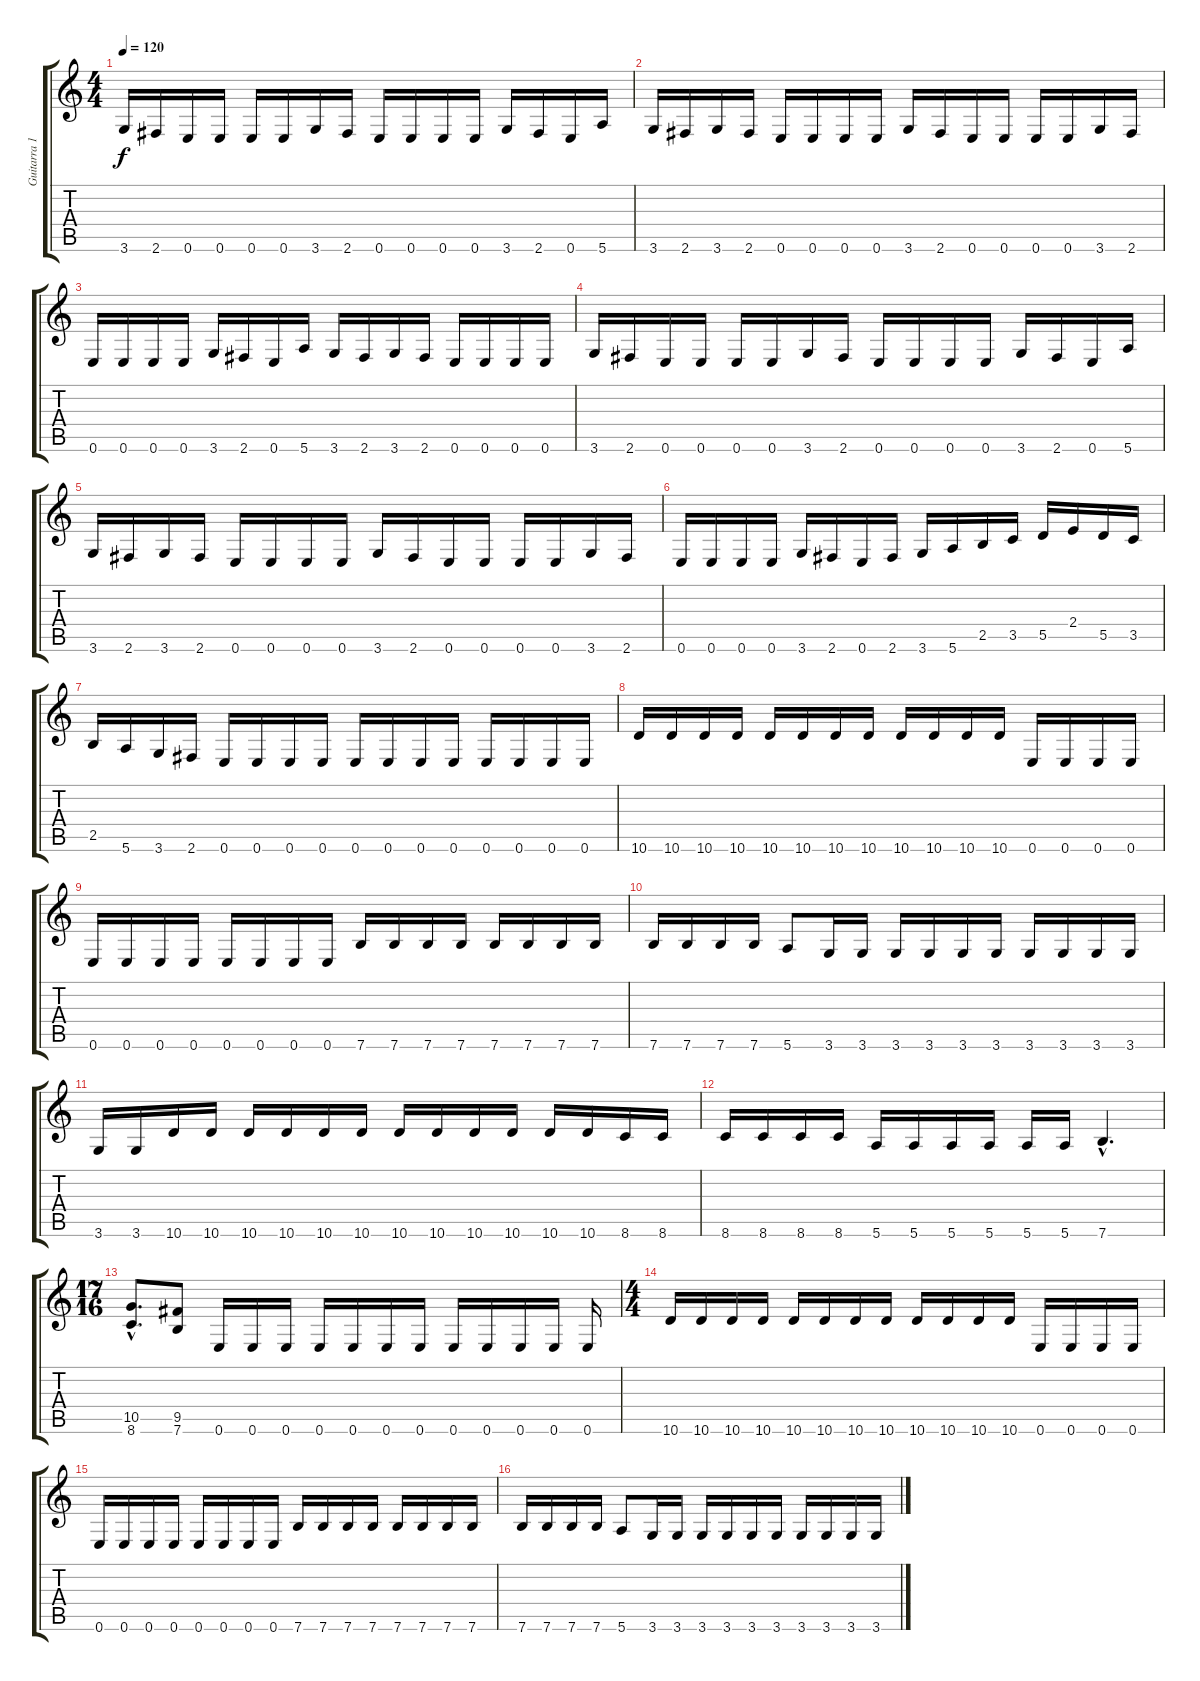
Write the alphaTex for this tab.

\track ("Guitarra 1" "Guitarra 1") {instrument overdrivenguitar}
\staff {score tabs}
\tuning (E4 B3 G3 D3 A2 E2) {hide}
\ts (4 4)
\tempo 120
\clef g2
\ks c
3.6.16{dy f instrument overdrivenguitar} 2.6.16 0.6.16 0.6.16 0.6.16 0.6.16 3.6.16 2.6.16 0.6.16 0.6.16 0.6.16 0.6.16 3.6.16 2.6.16 0.6.16 5.6.16 |
3.6.16 2.6.16 3.6.16 2.6.16 0.6.16 0.6.16 0.6.16 0.6.16 3.6.16 2.6.16 0.6.16 0.6.16 0.6.16 0.6.16 3.6.16 2.6.16 |
0.6.16 0.6.16 0.6.16 0.6.16 3.6.16 2.6.16 0.6.16 5.6.16 3.6.16 2.6.16 3.6.16 2.6.16 0.6.16 0.6.16 0.6.16 0.6.16 |
3.6.16 2.6.16 0.6.16 0.6.16 0.6.16 0.6.16 3.6.16 2.6.16 0.6.16 0.6.16 0.6.16 0.6.16 3.6.16 2.6.16 0.6.16 5.6.16 |
3.6.16 2.6.16 3.6.16 2.6.16 0.6.16 0.6.16 0.6.16 0.6.16 3.6.16 2.6.16 0.6.16 0.6.16 0.6.16 0.6.16 3.6.16 2.6.16 |
0.6.16 0.6.16 0.6.16 0.6.16 3.6.16 2.6.16 0.6.16 2.6.16 3.6.16 5.6.16 2.5.16 3.5.16 5.5.16 2.4.16 5.5.16 3.5.16 |
2.5.16 5.6.16 3.6.16 2.6.16 0.6.16 0.6.16 0.6.16 0.6.16 0.6.16 0.6.16 0.6.16 0.6.16 0.6.16 0.6.16 0.6.16 0.6.16 |
10.6.16 10.6.16 10.6.16 10.6.16 10.6.16 10.6.16 10.6.16 10.6.16 10.6.16 10.6.16 10.6.16 10.6.16 0.6.16 0.6.16 0.6.16 0.6.16 |
0.6.16 0.6.16 0.6.16 0.6.16 0.6.16 0.6.16 0.6.16 0.6.16 7.6.16 7.6.16 7.6.16 7.6.16 7.6.16 7.6.16 7.6.16 7.6.16 |
7.6.16 7.6.16 7.6.16 7.6.16 5.6.8 3.6.16 3.6.16 3.6.16 3.6.16 3.6.16 3.6.16 3.6.16 3.6.16 3.6.16 3.6.16 |
3.6.16 3.6.16 10.6.16 10.6.16 10.6.16 10.6.16 10.6.16 10.6.16 10.6.16 10.6.16 10.6.16 10.6.16 10.6.16 10.6.16 8.6.16 8.6.16 |
8.6.16 8.6.16 8.6.16 8.6.16 5.6.16 5.6.16 5.6.16 5.6.16 5.6.16 5.6.16 7.6{hac}.4{d} |
\ts (17 16)
(10.5{hac} 8.6{hac}).8{d} (9.5 7.6).8 0.6.16 0.6.16 0.6.16 0.6.16 0.6.16 0.6.16 0.6.16 0.6.16 0.6.16 0.6.16 0.6.16 0.6.16 |
\ts (4 4)
10.6.16 10.6.16 10.6.16 10.6.16 10.6.16 10.6.16 10.6.16 10.6.16 10.6.16 10.6.16 10.6.16 10.6.16 0.6.16 0.6.16 0.6.16 0.6.16 |
0.6.16 0.6.16 0.6.16 0.6.16 0.6.16 0.6.16 0.6.16 0.6.16 7.6.16 7.6.16 7.6.16 7.6.16 7.6.16 7.6.16 7.6.16 7.6.16 |
7.6.16 7.6.16 7.6.16 7.6.16 5.6.8 3.6.16 3.6.16 3.6.16 3.6.16 3.6.16 3.6.16 3.6.16 3.6.16 3.6.16 3.6.16
